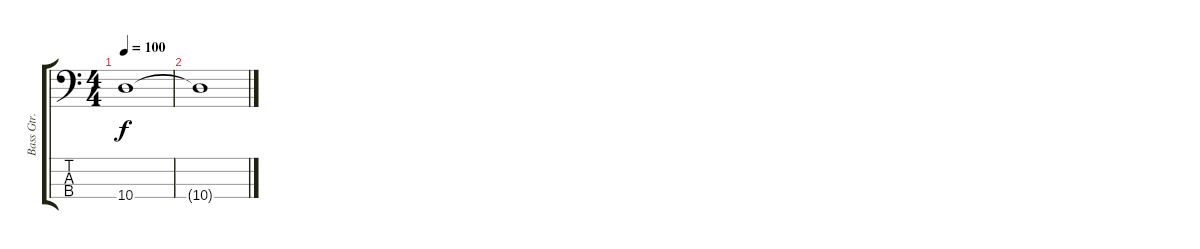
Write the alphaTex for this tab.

\track ("Bass Gtr." "Bass Gtr.") {instrument electricbassfinger}
\staff {score tabs}
\tuning (G2 D2 A1 E1) {hide}
\ts (4 4)
\tempo 100
\clef f4
\ks c
10.4.1{dy f} |
10.4{t}.1
